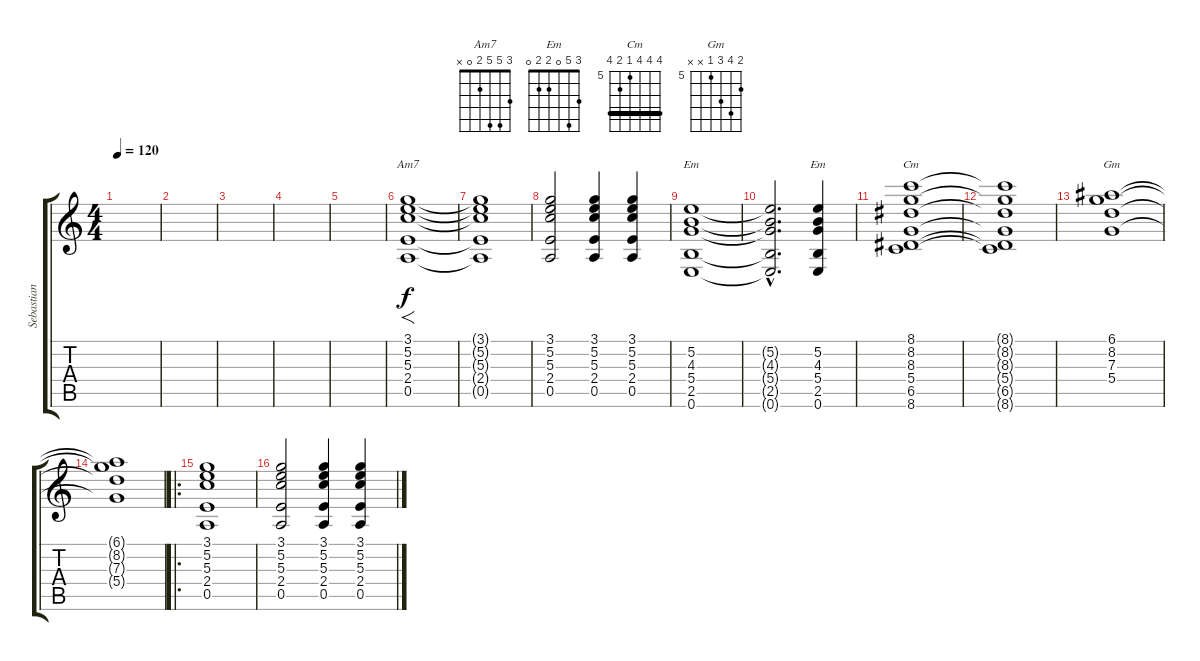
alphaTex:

\track ("Sebastian" "Sebastian") {instrument distortionguitar}
\staff {score tabs}
\tuning (E4 B3 G3 D3 A2 E2) {hide}
\chord ("Am7" 3 5 5 2 0 x)
\chord ("Em" x 5 4 5 2 0)
\chord ("Em" 3 5 0 2 2 0)
\chord ("Cm" 8 8 8 5 6 8) {firstfret 5 barre 8}
\chord ("Gm" 6 8 7 5 x x) {firstfret 5}
\ts (4 4)
\tempo 120
\clef g2
\ks c
|
|
|
|
|
(3.1 5.2 5.3 2.4 0.5).1{f ch "Am7"} |
(3.1{t} 5.2{t} 5.3{t} 2.4{t} 0.5{t}).1 |
(3.1 5.2 5.3 2.4 0.5).2 (3.1 5.2 5.3 2.4 0.5).4 (3.1 5.2 5.3 2.4 0.5).4 |
(5.2 4.3 5.4 2.5 0.6).1{ch "Em"} |
(5.2{hac t} 4.3{hac t} 5.4{hac t} 2.5{hac t} 0.6{hac t}).2{d} (5.2 4.3 5.4 2.5 0.6).4{ch "Em"} |
(8.1 8.2 8.3 5.4 6.5 8.6).1{ch "Cm"} |
(8.1{t} 8.2{t} 8.3{t} 5.4{t} 6.5{t} 8.6{t}).1 |
(6.1 8.2 7.3 5.4).1{ch "Gm"} |
(6.1{t} 8.2{t} 7.3{t} 5.4{t}).1 |
\ro
(3.1 5.2 5.3 2.4 0.5).1 |
(3.1 5.2 5.3 2.4 0.5).2 (3.1 5.2 5.3 2.4 0.5).4 (3.1 5.2 5.3 2.4 0.5).4
